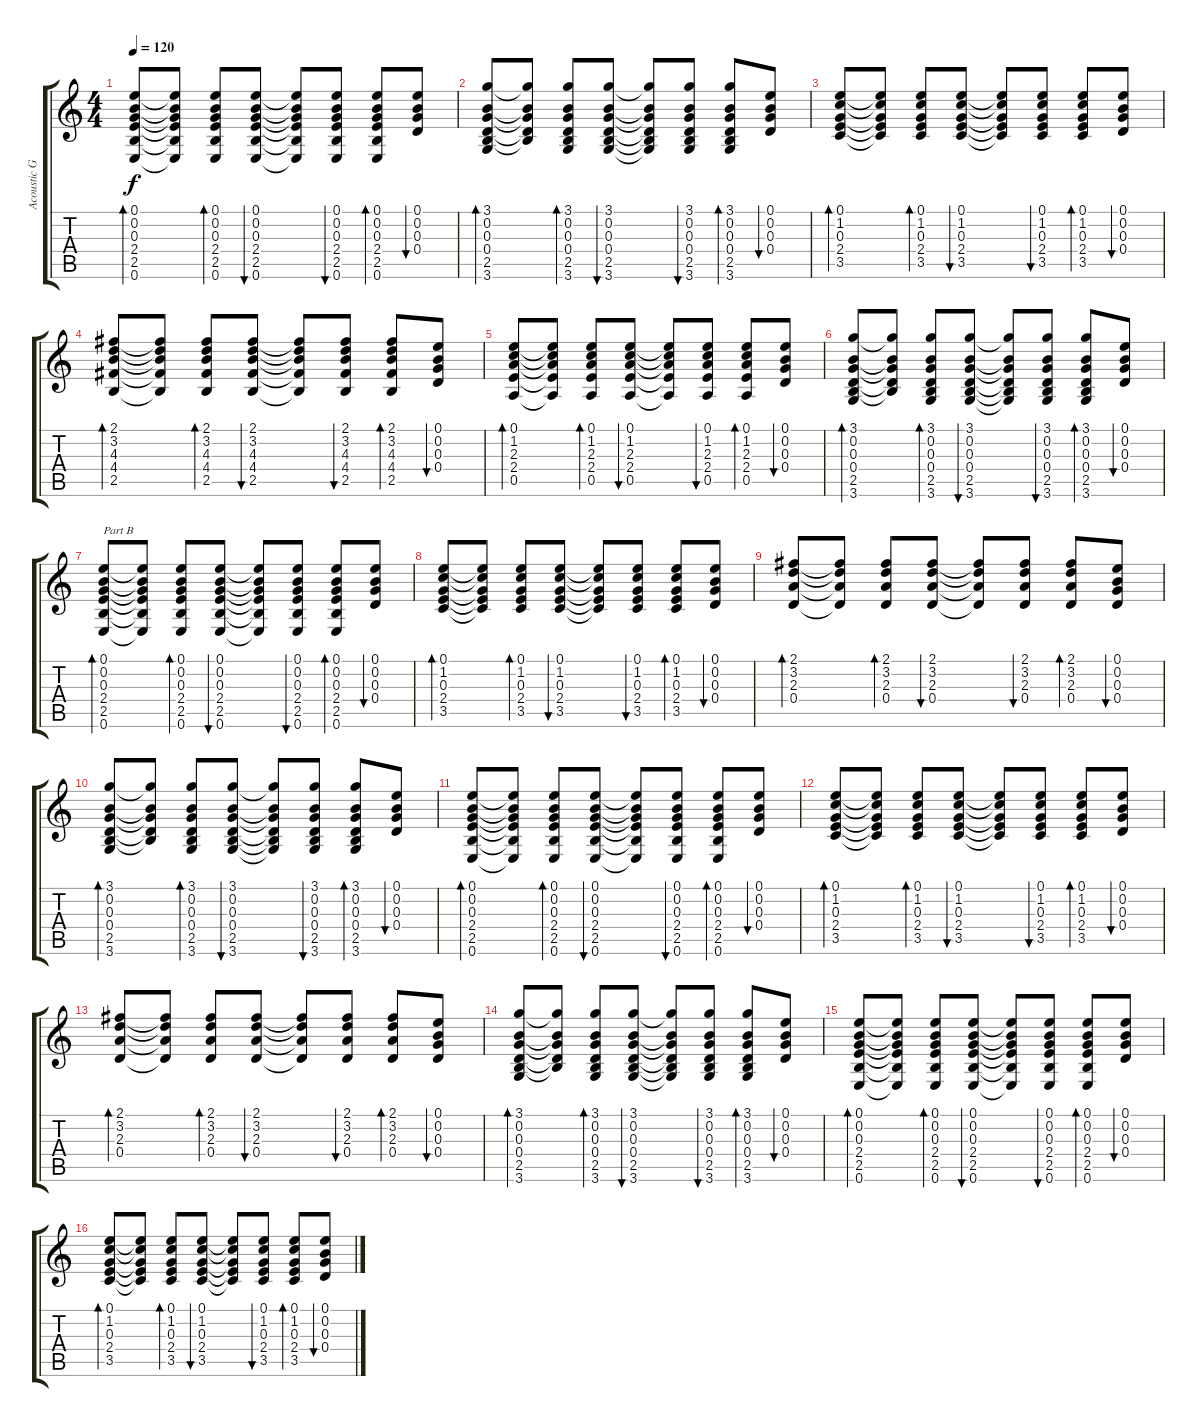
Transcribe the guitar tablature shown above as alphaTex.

\track ("Acoustic Guitar" "Acoustic G") {instrument acousticguitarsteel}
\staff {score tabs}
\tuning (E4 B3 G3 D3 A2 E2) {hide}
\ts (4 4)
\tempo 120
\clef g2
\ks c
(0.1 0.2 0.3 2.4 2.5 0.6).8{bd 30 dy f} (0.1{t} 0.2{t} 0.3{t} 2.4{t} 2.5{t} 0.6{t}).8 (0.1 0.2 0.3 2.4 2.5 0.6).8{bd 30} (0.1 0.2 0.3 2.4 2.5 0.6).8{bu 30} (0.1{t} 0.2{t} 0.3{t} 2.4{t} 2.5{t} 0.6{t}).8 (0.1 0.2 0.3 2.4 2.5 0.6).8{bu 30} (0.1 0.2 0.3 2.4 2.5 0.6).8{bd 30} (0.1 0.2 0.3 0.4).8{bu 30} |
(3.1 0.2 0.3 0.4 2.5 3.6).8{bd 30} (3.1{t} 0.2{t} 0.3{t} 0.4{t} 2.5{t}).8 (3.1 0.2 0.3 0.4 2.5 3.6).8{bd 30} (3.1 0.2 0.3 0.4 2.5 3.6).8{bu 30} (3.1{t} 0.2{t} 0.3{t} 0.4{t} 2.5{t} 3.6{t}).8 (3.1 0.2 0.3 0.4 2.5 3.6).8{bu 30} (3.1 0.2 0.3 0.4 2.5 3.6).8{bd 30} (0.1 0.2 0.3 0.4).8{bu 30} |
(0.1 1.2 0.3 2.4 3.5).8{bd 30} (0.1{t} 1.2{t} 0.3{t} 2.4{t} 3.5{t}).8 (0.1 1.2 0.3 2.4 3.5).8{bd 30} (0.1 1.2 0.3 2.4 3.5).8{bu 30} (0.1{t} 1.2{t} 0.3{t} 2.4{t} 3.5{t}).8 (0.1 1.2 0.3 2.4 3.5).8{bu 30} (0.1 1.2 0.3 2.4 3.5).8{bd 30} (0.1 0.2 0.3 0.4).8{bu 30} |
(2.1 3.2 4.3 4.4 2.5).8{bd 30} (2.1{t} 3.2{t} 4.3{t} 4.4{t} 2.5{t}).8 (2.1 3.2 4.3 4.4 2.5).8{bd 30} (2.1 3.2 4.3 4.4 2.5).8{bu 30} (2.1{t} 3.2{t} 4.3{t} 4.4{t} 2.5{t}).8 (2.1 3.2 4.3 4.4 2.5).8{bu 30} (2.1 3.2 4.3 4.4 2.5).8{bd 30} (0.1 0.2 0.3 0.4).8{bu 30} |
(0.1 1.2 2.3 2.4 0.5).8{bd 30} (0.1{t} 1.2{t} 2.3{t} 2.4{t} 0.5{t}).8 (0.1 1.2 2.3 2.4 0.5).8{bd 30} (0.1 1.2 2.3 2.4 0.5).8{bu 30} (0.1{t} 1.2{t} 2.3{t} 2.4{t} 0.5{t}).8 (0.1 1.2 2.3 2.4 0.5).8{bu 30} (0.1 1.2 2.3 2.4 0.5).8{bd 30} (0.1 0.2 0.3 0.4).8{bu 30} |
(3.1 0.2 0.3 0.4 2.5 3.6).8{bd 30} (3.1{t} 0.2{t} 0.3{t} 0.4{t} 2.5{t}).8 (3.1 0.2 0.3 0.4 2.5 3.6).8{bd 30} (3.1 0.2 0.3 0.4 2.5 3.6).8{bu 30} (3.1{t} 0.2{t} 0.3{t} 0.4{t} 2.5{t} 3.6{t}).8 (3.1 0.2 0.3 0.4 2.5 3.6).8{bu 30} (3.1 0.2 0.3 0.4 2.5 3.6).8{bd 30} (0.1 0.2 0.3 0.4).8{bu 30} |
(0.1 0.2 0.3 2.4 2.5 0.6).8{bd 30 txt "Part B"} (0.1{t} 0.2{t} 0.3{t} 2.4{t} 2.5{t} 0.6{t}).8 (0.1 0.2 0.3 2.4 2.5 0.6).8{bd 30} (0.1 0.2 0.3 2.4 2.5 0.6).8{bu 30} (0.1{t} 0.2{t} 0.3{t} 2.4{t} 2.5{t} 0.6{t}).8 (0.1 0.2 0.3 2.4 2.5 0.6).8{bu 30} (0.1 0.2 0.3 2.4 2.5 0.6).8{bd 30} (0.1 0.2 0.3 0.4).8{bu 30} |
(0.1 1.2 0.3 2.4 3.5).8{bd 30} (0.1{t} 1.2{t} 0.3{t} 2.4{t} 3.5{t}).8 (0.1 1.2 0.3 2.4 3.5).8{bd 30} (0.1 1.2 0.3 2.4 3.5).8{bu 30} (0.1{t} 1.2{t} 0.3{t} 2.4{t} 3.5{t}).8 (0.1 1.2 0.3 2.4 3.5).8{bu 30} (0.1 1.2 0.3 2.4 3.5).8{bd 30} (0.1 0.2 0.3 0.4).8{bu 30} |
(2.1 3.2 2.3 0.4).8{bd 30} (2.1{t} 3.2{t} 2.3{t} 0.4{t}).8 (2.1 3.2 2.3 0.4).8{bd 30} (2.1 3.2 2.3 0.4).8{bu 30} (2.1{t} 3.2{t} 2.3{t} 0.4{t}).8 (2.1 3.2 2.3 0.4).8{bu 30} (2.1 3.2 2.3 0.4).8{bd 30} (0.1 0.2 0.3 0.4).8{bu 30} |
(3.1 0.2 0.3 0.4 2.5 3.6).8{bd 30} (3.1{t} 0.2{t} 0.3{t} 0.4{t} 2.5{t}).8 (3.1 0.2 0.3 0.4 2.5 3.6).8{bd 30} (3.1 0.2 0.3 0.4 2.5 3.6).8{bu 30} (3.1{t} 0.2{t} 0.3{t} 0.4{t} 2.5{t} 3.6{t}).8 (3.1 0.2 0.3 0.4 2.5 3.6).8{bu 30} (3.1 0.2 0.3 0.4 2.5 3.6).8{bd 30} (0.1 0.2 0.3 0.4).8{bu 30} |
(0.1 0.2 0.3 2.4 2.5 0.6).8{bd 30} (0.1{t} 0.2{t} 0.3{t} 2.4{t} 2.5{t} 0.6{t}).8 (0.1 0.2 0.3 2.4 2.5 0.6).8{bd 30} (0.1 0.2 0.3 2.4 2.5 0.6).8{bu 30} (0.1{t} 0.2{t} 0.3{t} 2.4{t} 2.5{t} 0.6{t}).8 (0.1 0.2 0.3 2.4 2.5 0.6).8{bu 30} (0.1 0.2 0.3 2.4 2.5 0.6).8{bd 30} (0.1 0.2 0.3 0.4).8{bu 30} |
(0.1 1.2 0.3 2.4 3.5).8{bd 30} (0.1{t} 1.2{t} 0.3{t} 2.4{t} 3.5{t}).8 (0.1 1.2 0.3 2.4 3.5).8{bd 30} (0.1 1.2 0.3 2.4 3.5).8{bu 30} (0.1{t} 1.2{t} 0.3{t} 2.4{t} 3.5{t}).8 (0.1 1.2 0.3 2.4 3.5).8{bu 30} (0.1 1.2 0.3 2.4 3.5).8{bd 30} (0.1 0.2 0.3 0.4).8{bu 30} |
(2.1 3.2 2.3 0.4).8{bd 30} (2.1{t} 3.2{t} 2.3{t} 0.4{t}).8 (2.1 3.2 2.3 0.4).8{bd 30} (2.1 3.2 2.3 0.4).8{bu 30} (2.1{t} 3.2{t} 2.3{t} 0.4{t}).8 (2.1 3.2 2.3 0.4).8{bu 30} (2.1 3.2 2.3 0.4).8{bd 30} (0.1 0.2 0.3 0.4).8{bu 30} |
(3.1 0.2 0.3 0.4 2.5 3.6).8{bd 30} (3.1{t} 0.2{t} 0.3{t} 0.4{t} 2.5{t}).8 (3.1 0.2 0.3 0.4 2.5 3.6).8{bd 30} (3.1 0.2 0.3 0.4 2.5 3.6).8{bu 30} (3.1{t} 0.2{t} 0.3{t} 0.4{t} 2.5{t} 3.6{t}).8 (3.1 0.2 0.3 0.4 2.5 3.6).8{bu 30} (3.1 0.2 0.3 0.4 2.5 3.6).8{bd 30} (0.1 0.2 0.3 0.4).8{bu 30} |
(0.1 0.2 0.3 2.4 2.5 0.6).8{bd 30} (0.1{t} 0.2{t} 0.3{t} 2.4{t} 2.5{t} 0.6{t}).8 (0.1 0.2 0.3 2.4 2.5 0.6).8{bd 30} (0.1 0.2 0.3 2.4 2.5 0.6).8{bu 30} (0.1{t} 0.2{t} 0.3{t} 2.4{t} 2.5{t} 0.6{t}).8 (0.1 0.2 0.3 2.4 2.5 0.6).8{bu 30} (0.1 0.2 0.3 2.4 2.5 0.6).8{bd 30} (0.1 0.2 0.3 0.4).8{bu 30} |
(0.1 1.2 0.3 2.4 3.5).8{bd 30} (0.1{t} 1.2{t} 0.3{t} 2.4{t} 3.5{t}).8 (0.1 1.2 0.3 2.4 3.5).8{bd 30} (0.1 1.2 0.3 2.4 3.5).8{bu 30} (0.1{t} 1.2{t} 0.3{t} 2.4{t} 3.5{t}).8 (0.1 1.2 0.3 2.4 3.5).8{bu 30} (0.1 1.2 0.3 2.4 3.5).8{bd 30} (0.1 0.2 0.3 0.4).8{bu 30}
